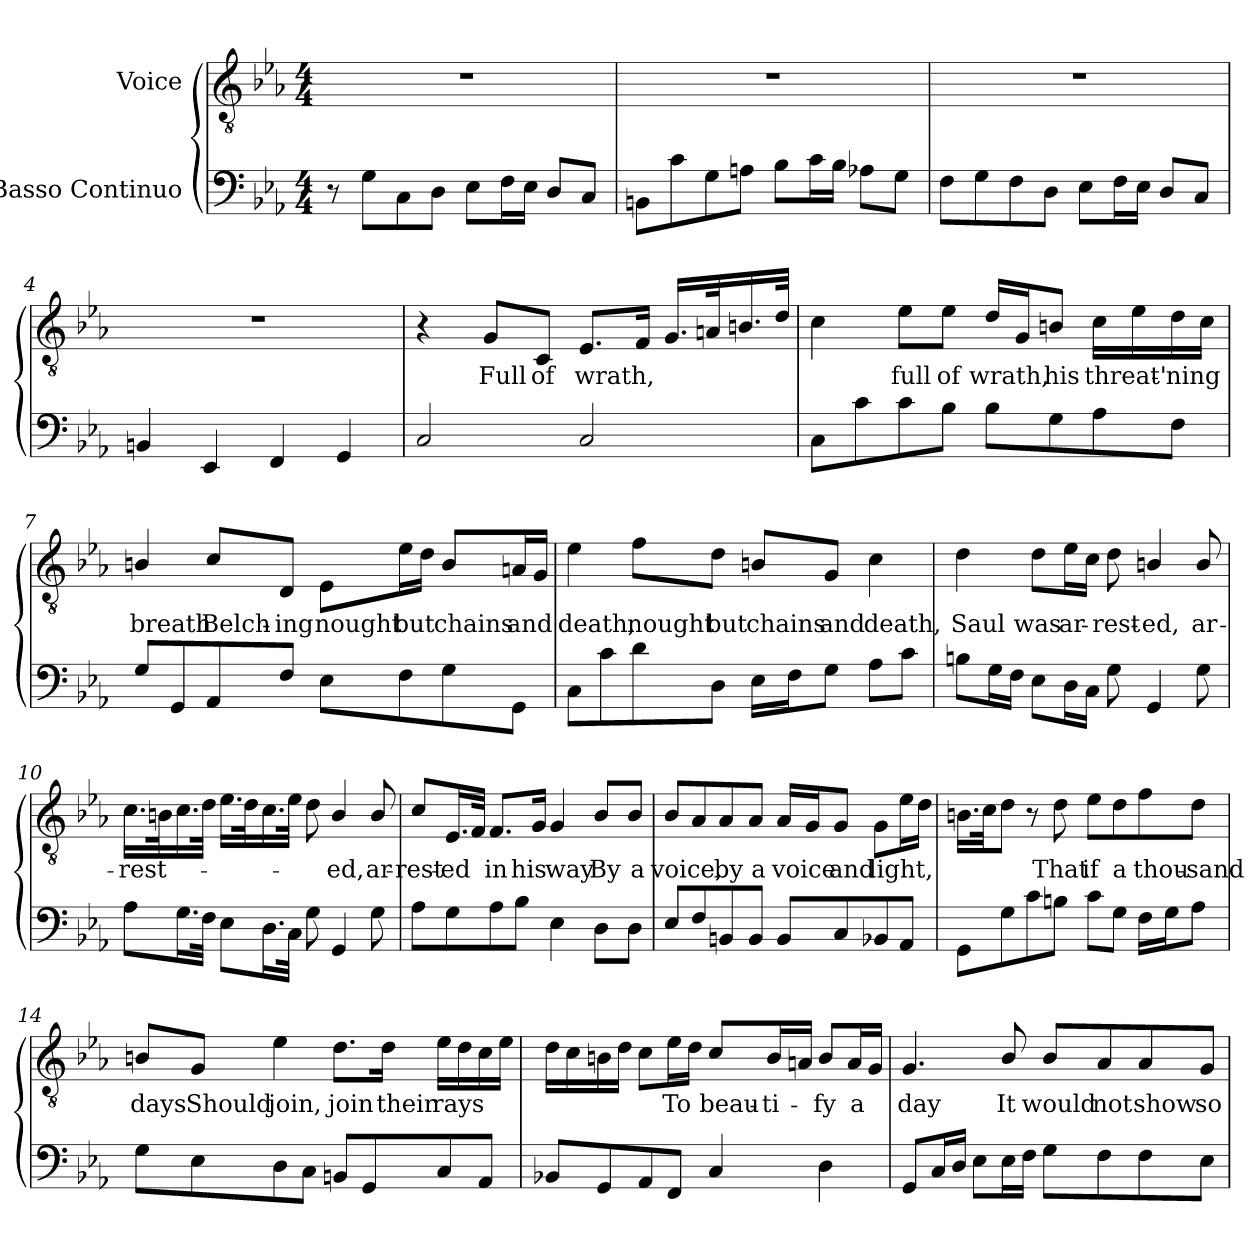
**kern	**kern	**text
*part2	*part1	*part1
*staff2	*staff1	*staff1
*I"Basso Continuo	*I"Voice	*
*clefF4	*clefGv2	*
*	*ITrd7c12	*
*k[b-e-a-]	*k[b-e-a-]	*
*c:	*c:	*
*M4/4	*M4/4	*
=1	=1	=1
8r	1r	.
8G\L	.	.
8C\	.	.
8D\J	.	.
8E-\L	.	.
16F\L	.	.
16E-\JJ	.	.
8D/L	.	.
8C/J	.	.
=2	=2	=2
8BBn\L	1r	.
8c\	.	.
8G\	.	.
8An\J	.	.
8B-\L	.	.
16c\L	.	.
16B-\JJ	.	.
8A-X\L	.	.
8G\J	.	.
=3	=3	=3
8F\L	1r	.
8G\	.	.
8F\	.	.
8D\J	.	.
8E-\L	.	.
16F\L	.	.
16E-\JJ	.	.
8D/L	.	.
8C/J	.	.
=4	=4	=4
4BBn/	1r	.
4EE-/	.	.
4FF/	.	.
4GG/	.	.
!!LO:LB:g=z
=5	=5	=5
2C/	4r	.
!	!	!LO:LY:b
.	8GG/L	Full
!	!	!LO:LY:b
.	8CC/J	of
!	!	!LO:LY:b
2C/	8.EE-/L	wrath,
.	16FF/Jk	.
.	16.GG/LL	.
.	32AAn/K	.
.	16.BBn/	.
.	32D/JJk	.
=6	=6	=6
8C\L	4C\	.
8c\	.	.
!	!	!LO:LY:b
8c\	8E-\L	full
!	!	!LO:LY:b
8B-\J	8E-\J	of
!	!	!LO:LY:b
8B-\L	16D/LL	wrath,
.	16GG/J	.
!	!	!LO:LY:b
8G\	8BBn/J	his
!	!	!LO:LY:b
8A-\	16C\LL	threat'-
.	16E-\	.
!	!	!LO:LY:b
8F\J	16D\	-ning
.	16C\JJ	.
!!LO:LB:g=z
=7	=7	=7
!	!	!LO:LY:b
8G/L	4BBn/	breath
8GG/	.	.
!	!	!LO:LY:b
8AA-/	8C/L	Belch-
!	!	!LO:LY:b
8F/J	8DD/J	-ing
!	!	!LO:LY:b
8E-\L	8EE-\L	nought
!	!	!LO:LY:b
8F\	16E-\L	but
.	16D\JJ	.
!	!	!LO:LY:b
8G\	8BB/L	chains
!	!	!LO:LY:b
8GG\J	16AAn/L	and
.	16GG/JJ	.
=8	=8	=8
!	!	!LO:LY:b
8C\L	4E-\	death,
8c\	.	.
!	!	!LO:LY:b
8d\	8F\L	nought
!	!	!LO:LY:b
8D\J	8D\J	but
!	!	!LO:LY:b
16E-\LL	8BBn/L	chains
16F\J	.	.
!	!	!LO:LY:b
8G\J	8GG/J	and
!	!	!LO:LY:b
8A-\L	4C\	death,
8c\J	.	.
!!LO:LB:g=z
=9	=9	=9
!	!	!LO:LY:b
8Bn\L	4D\	Saul
16G\L	.	.
16F\JJ	.	.
!	!	!LO:LY:b
8E-\L	8D\L	was
!	!	!LO:LY:b
16D\L	16E-\L	ar-
16C\JJ	16C\JJ	.
!	!	!LO:LY:b
8G\	8D\	-rest-
!	!	!LO:LY:b
4GG/	4BBn/	-ed,
!	!	!LO:LY:b
8G\	8BB/	ar-
=10	=10	=10
!	!	!LO:LY:b
8A-\L	16.C\LL	-rest-
.	32BBn\K	.
16.G\L	16.C\	.
32F\JJk	32D\JJk	.
8E-\L	16.E-\LL	.
.	32D\K	.
16.D\L	16.C\	.
32C\JJk	32E-\JJk	.
8G\	8D\	.
!	!	!LO:LY:b
4GG/	4BB/	-ed,
!	!	!LO:LY:b
8G\	8BB/	ar-
=11	=11	=11
!	!	!LO:LY:b
8A-\L	8C/L	-rest-
!	!	!LO:LY:b
8G\	16.EE-/L	-ed
.	32FF/JJk	.
!	!	!LO:LY:b
8A-\	8.FF/L	in
8B-\J	.	.
!	!	!LO:LY:b
.	16GG/Jk	his
!	!	!LO:LY:b
4E-\	4GG/	way
!	!	!LO:LY:b
8D\L	8BB-/L	By
!	!	!LO:LY:b
8D\J	8BB-/J	a
!!LO:LB:g=z
=12	=12	=12
!	!	!LO:LY:b
8E-/L	8BB-/L	voice,
8F/	8AA-/	.
!	!	!LO:LY:b
8BBn/	8AA-/	by
!	!	!LO:LY:b
8BB/J	8AA-/J	a
!	!	!LO:LY:b
8BB/L	16AA-/LL	voice
.	16GG/J	.
!	!	!LO:LY:b
8C/	8GG/J	and
!	!	!LO:LY:b
8BB-X/	8GG\L	light,
8AA-/J	16E-\L	.
.	16D\JJ	.
=13	=13	=13
8GG\L	16.BBn\LL	.
.	32C\JK	.
8G\	8D\J	.
8c\	8r	.
!	!	!LO:LY:b
8Bn\J	8D\	That
!	!	!LO:LY:b
8c\L	8E-\L	if
!	!	!LO:LY:b
8G\J	8D\	a
!	!	!LO:LY:b
16F\LL	8F\	thou-
16G\J	.	.
!	!	!LO:LY:b
8A-\J	8D\J	-sand
=14	=14	=14
!	!	!LO:LY:b
8G\L	8BBn/L	days
!	!	!LO:LY:b
8E-\	8GG/J	Should
!	!	!LO:LY:b
8D\	4E-\	join,
8C\J	.	.
!	!	!LO:LY:b
8BBn/L	8.D\L	join
8GG/	.	.
!	!	!LO:LY:b
.	16D\Jk	their
!	!	!LO:LY:b
8C/	16E-\LL	rays
.	16D\	.
8AA-/J	16C\	.
.	16E-\JJ	.
!!LO:PB:g=z
=15	=15	=15
8BB-X/L	16D\LL	.
.	16C\	.
8GG/	16BBn\	.
.	16D\JJ	.
8AA-/	8C\L	.
!	!	!LO:LY:b
8FF/J	16E-\L	To
.	16D\JJ	.
!	!	!LO:LY:b
4C/	8C/L	beau-
!	!	!LO:LY:b
.	16BB/L	-ti-
.	16AAn/JJ	.
!	!	!LO:LY:b
4D\	8BB/L	-fy
!	!	!LO:LY:b
.	16AA/L	a
.	16GG/JJ	.
=16	=16	=16
!	!	!LO:LY:b
8GG/L	4.GG/	day
16C/L	.	.
16D/JJ	.	.
8E-\L	.	.
!	!	!LO:LY:b
16E-\L	8BB-/	It
16F\JJ	.	.
!	!	!LO:LY:b
8G\L	8BB-/L	would
!	!	!LO:LY:b
8F\	8AA-/	not
!	!	!LO:LY:b
8F\	8AA-/	show
!	!	!LO:LY:b
8E-\J	8GG/J	so
=	=	=
*-	*-	*-
